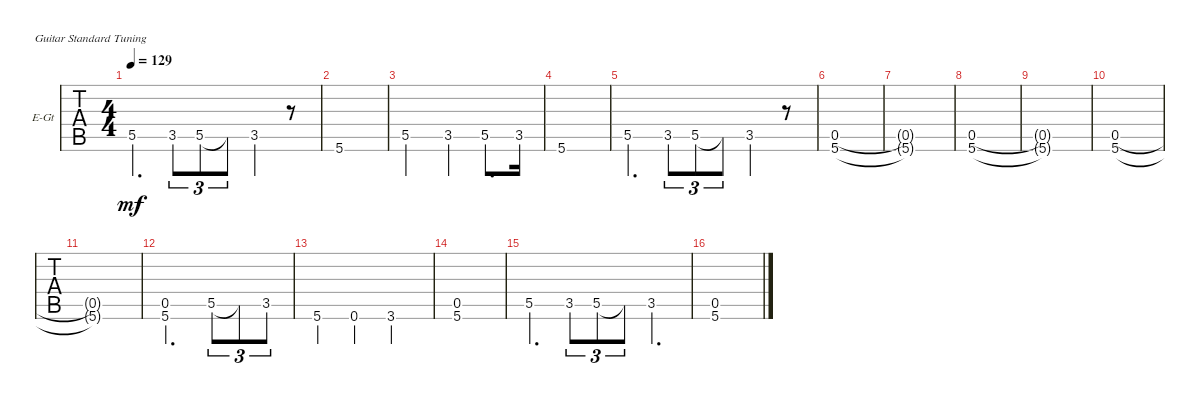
\bracketExtendMode groupsimilarinstruments
\firstSystemTrackNameOrientation horizontal
\otherSystemsTrackNameOrientation horizontal
\track ("Guitar II" "E-Gt") {instrument overdrivenguitar}
\staff {tabs}
\tuning (E4 B3 G3 D3 A2 E2)
\ts (4 4)
\tempo 129
\clef g2
\ks c
5.5.4{d dy mf} 3.5.8{tu (3 2)} 5.5.8{tu (3 2)} 5.5{t}.8{tu (3 2)} 3.5.4 r.8 |
5.6.1 |
5.5.2 3.5.4 5.5.8{d} 3.5.16 |
5.6.1 |
5.5.4{d} 3.5.8{tu (3 2)} 5.5.8{tu (3 2)} 5.5{t}.8{tu (3 2)} 3.5.4 r.8 |
(5.6 0.5).1 |
(5.6{t} 0.5{t}).1 |
(5.6 0.5).1 |
(5.6{t} 0.5{t}).1 |
(5.6 0.5).1 |
(5.6{t} 0.5{t}).1 |
(5.6 0.5).2{d} 5.5.8{tu (3 2)} 5.5{t}.8{tu (3 2)} 3.5.8{tu (3 2)} |
5.6.4 0.6.4 3.6.2 |
(5.6 0.5).1 |
5.5.4{d} 3.5.8{tu (3 2)} 5.5.8{tu (3 2)} 5.5{t}.8{tu (3 2)} 3.5.4{d} |
(5.6 0.5).1
